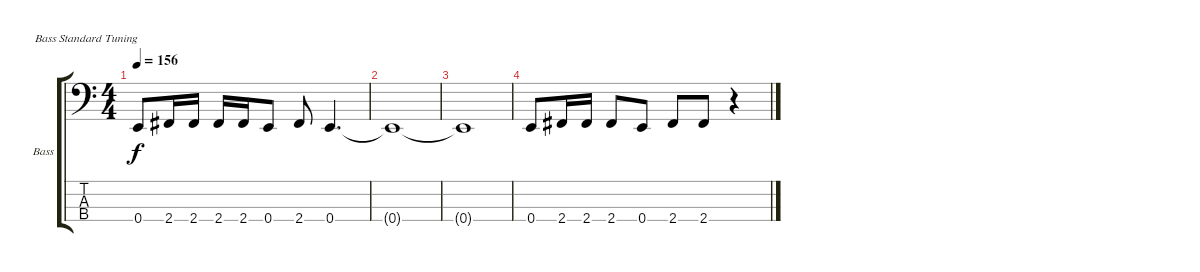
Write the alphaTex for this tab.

\bracketExtendMode groupsimilarinstruments
\firstSystemTrackNameOrientation horizontal
\otherSystemsTrackNameOrientation horizontal
\track ("Bass" "Bass") {instrument electricbassfinger}
\staff {score tabs}
\tuning (G2 D2 A1 E1)
\ts (4 4)
\tempo 156
\clef f4
\ks c
0.4.8{dy f} 2.4.16 2.4.16 2.4.16 2.4.16 0.4.8 2.4.8 0.4.4{d} |
0.4{t}.1 |
0.4{t}.1 |
0.4.8 2.4.16 2.4.16 2.4.8 0.4.8 2.4.8 2.4.8 r.4
